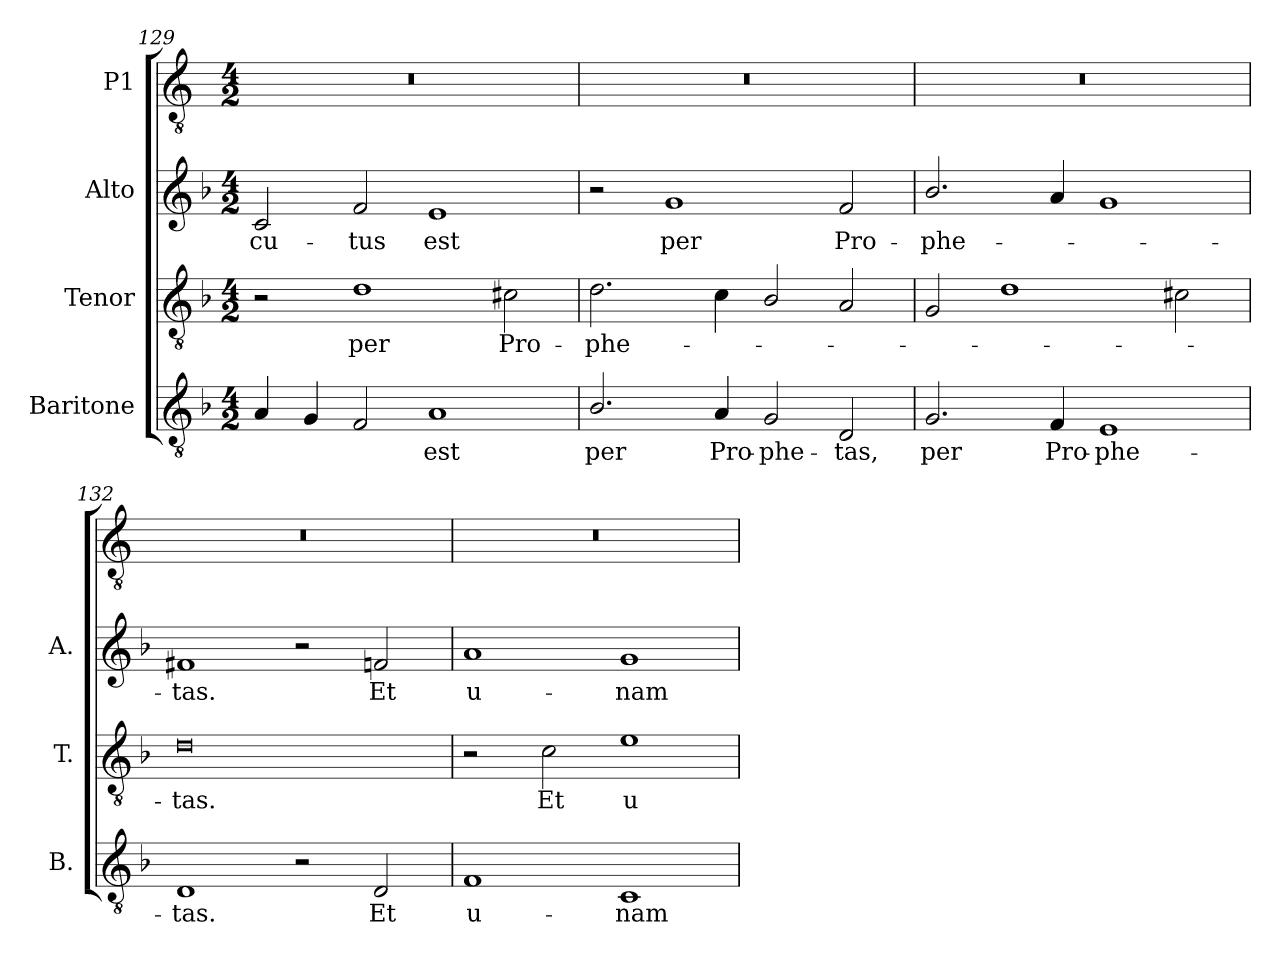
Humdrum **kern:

**kern	**text	**kern	**text	**kern	**text	**kern
*part4	*part4	*part3	*part3	*part2	*part2	*part1
*staff4	*staff4	*staff3	*staff3	*staff2	*staff2	*staff1
*I"Baritone	*	*I"Tenor	*	*I"Alto	*	*I"P1
*I'B.	*	*I'T.	*	*I'A.	*	*
!!LO:PB:g=z
*clefGv2	*	*clefGv2	*	*clefG2	*	*clefGv2
*ITrd7c12	*	*ITrd7c12	*	*	*	*ITrd7c12
*k[b-]	*	*k[b-]	*	*k[b-]	*	*k[]
*F:	*	*F:	*	*F:	*	*C:
*M4/2	*	*M4/2	*	*M4/2	*	*M4/2
=129	=129	=129	=129	=129	=129	=129
!	!	!	!	!	!LO:LY:b:color=#000000	!LO:N:vis=1
4AAi/	.	2r	.	2ci/	-cu-	0r
4GGi/	.	.	.	.	.	.
!	!	!	!LO:LY:b:color=#000000	!	!	!
!	!	!	!	!	!LO:LY:b:color=#000000	!
2FFi/	.	1Di	per	2fi/	-tus	.
!	!LO:LY:b:color=#000000	!	!	!	!	!
!	!	!	!	!	!LO:LY:b:color=#000000	!
1AAi	est	.	.	1ei	est	.
!	!	!	!LO:LY:b:color=#000000	!	!	!
.	.	2C#Xi\	Pro-	.	.	.
=130	=130	=130	=130	=130	=130	=130
!	!LO:LY:b:color=#000000	!	!	!	!	!
!	!	!	!LO:LY:b:color=#000000	!	!	!LO:N:vis=1
2.BB-i/	per	2.Di\	-phe-	2r	.	0r
!	!	!	!	!	!LO:LY:b:color=#000000	!
.	.	.	.	1gi	per	.
!	!LO:LY:b:color=#000000	!	!	!	!	!
4AAi/	Pro-	4Ci\	.	.	.	.
!	!LO:LY:b:color=#000000	!	!	!	!	!
2GGi/	-phe-	2BB-i/	.	.	.	.
!	!LO:LY:b:color=#000000	!	!	!	!	!
!	!	!	!	!	!LO:LY:b:color=#000000	!
2DDi/	-tas,	2AAi/	.	2fi/	Pro-	.
=131	=131	=131	=131	=131	=131	=131
!	!LO:LY:b:color=#000000	!	!	!	!	!
!	!	!	!	!	!LO:LY:b:color=#000000	!LO:N:vis=1
2.GGi/	per	2GGi/	.	2.b-i/	-phe-	0r
.	.	1Di	.	.	.	.
!	!LO:LY:b:color=#000000	!	!	!	!	!
4FFi/	Pro-	.	.	4ai/	.	.
!	!LO:LY:b:color=#000000	!	!	!	!	!
1EEi	-phe-	.	.	1gi	.	.
.	.	2C#Xi\	.	.	.	.
=132	=132	=132	=132	=132	=132	=132
!	!LO:LY:b:color=#000000	!	!	!	!	!
!	!	!	!LO:LY:b:color=#000000	!	!	!
!	!	!	!	!	!LO:LY:b:color=#000000	!LO:N:vis=1
1DDi	-tas.	0Di	-tas.	1f#Xi	-tas.	0r
2r	.	.	.	2r	.	.
!	!LO:LY:b:color=#000000	!	!	!	!	!
!	!	!	!	!	!LO:LY:b:color=#000000	!
2DDi/	Et	.	.	2fni/	Et	.
=133	=133	=133	=133	=133	=133	=133
!	!LO:LY:b:color=#000000	!	!	!	!	!
!	!	!	!	!	!LO:LY:b:color=#000000	!LO:N:vis=1
1FFi	u-	2r	.	1ai	u-	0r
!	!	!	!LO:LY:b:color=#000000	!	!	!
.	.	2Ci\	Et	.	.	.
!	!LO:LY:b:color=#000000	!	!	!	!	!
!	!	!	!LO:LY:b:color=#000000	!	!	!
!	!	!	!	!	!LO:LY:b:color=#000000	!
1CCi	-nam	1Ei	u-	1gi	-nam	.
=	=	=	=	=	=	=
*-	*-	*-	*-	*-	*-	*-
